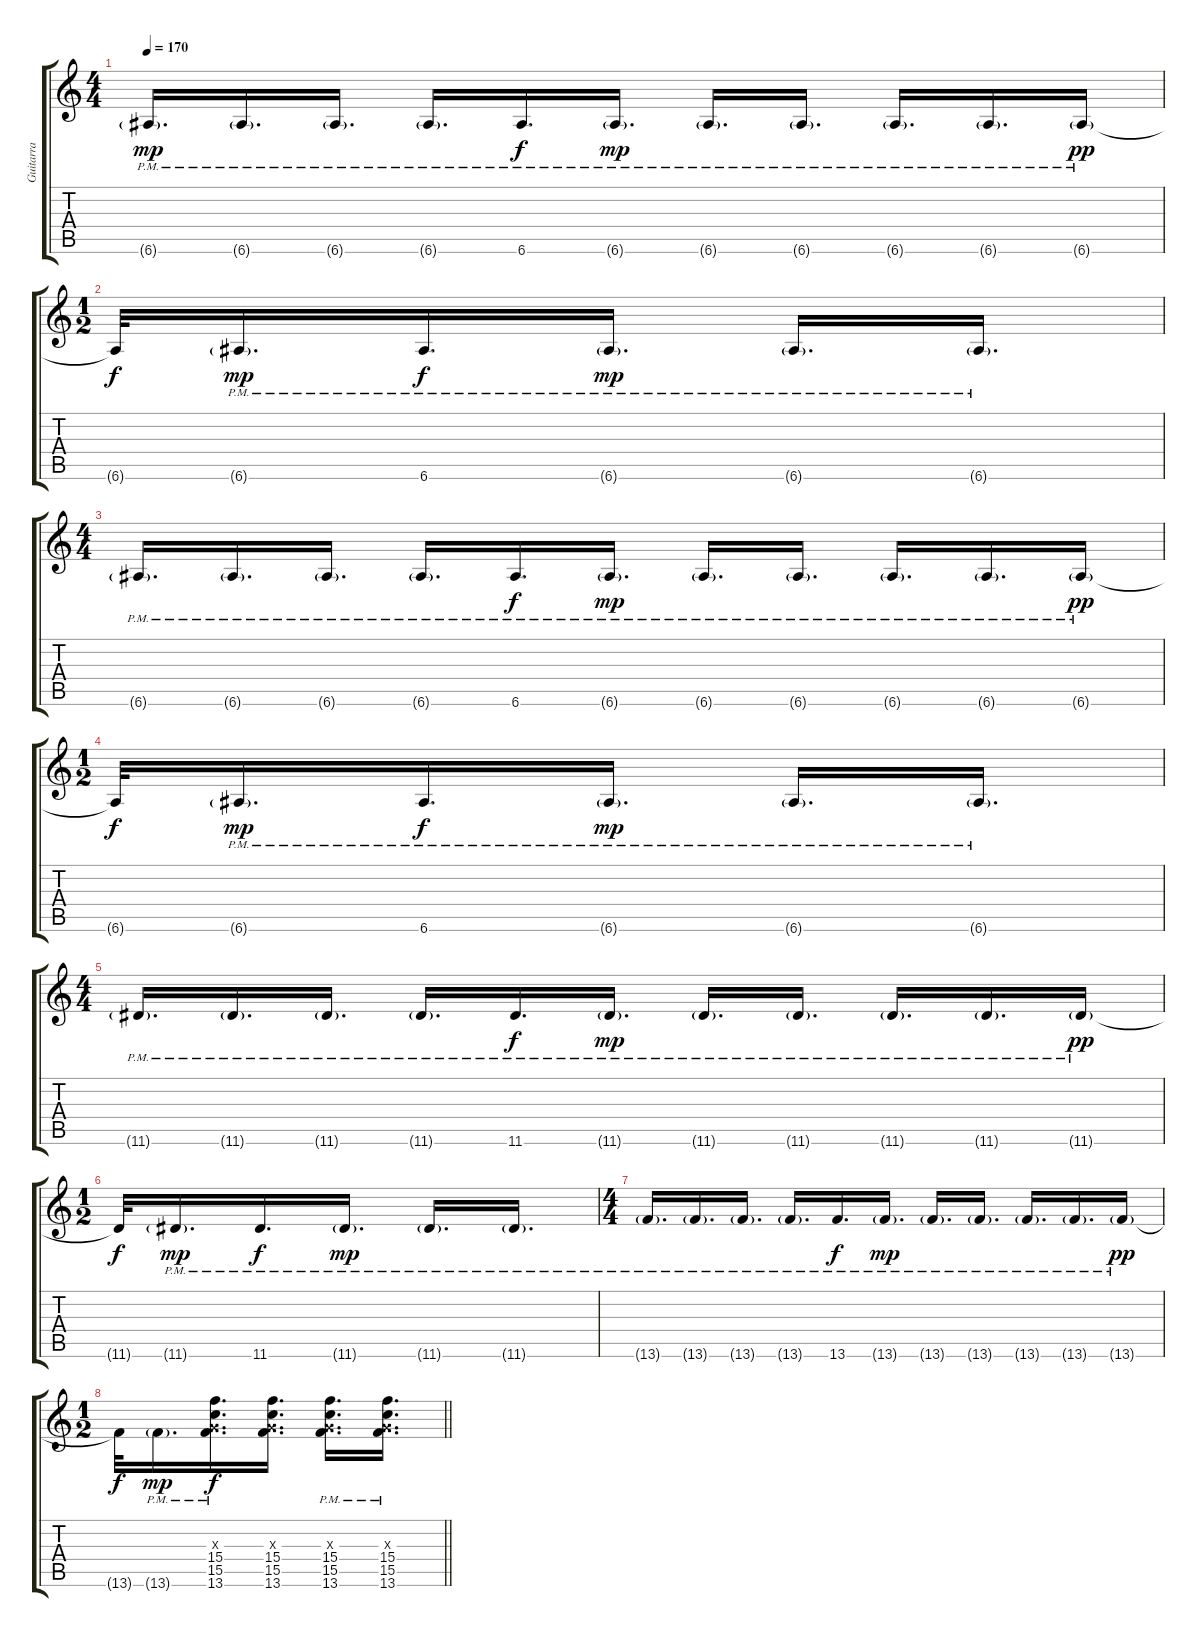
\track ("Guitarra" "Guitarra") {instrument overdrivenguitar}
\staff {score tabs}
\tuning (E4 B3 G3 D3 A2 E2) {hide}
\ts (4 4)
\tempo 170
\clef g2
\ks c
6.6{g pm}.16{d dy mp volume 11} 6.6{g pm}.16{d} 6.6{g pm}.16{d} 6.6{g pm}.16{d} 6.6{pm}.16{d dy f} 6.6{g pm}.16{d dy mp} 6.6{g pm}.16{d} 6.6{g pm}.16{d} 6.6{g pm}.16{d} 6.6{g pm}.16{d} 6.6{g pm}.16{dy pp} |
\ts (1 2)
6.6{t}.32{dy f} 6.6{g pm}.16{d dy mp} 6.6{pm}.16{d dy f} 6.6{g pm}.16{d dy mp} 6.6{g pm}.16{d} 6.6{g pm}.16{d} |
\ts (4 4)
6.6{g pm}.16{d} 6.6{g pm}.16{d} 6.6{g pm}.16{d} 6.6{g pm}.16{d} 6.6{pm}.16{d dy f} 6.6{g pm}.16{d dy mp} 6.6{g pm}.16{d} 6.6{g pm}.16{d} 6.6{g pm}.16{d} 6.6{g pm}.16{d} 6.6{g pm}.16{dy pp} |
\ts (1 2)
6.6{t}.32{dy f} 6.6{g pm}.16{d dy mp} 6.6{pm}.16{d dy f} 6.6{g pm}.16{d dy mp} 6.6{g pm}.16{d} 6.6{g pm}.16{d} |
\ts (4 4)
11.6{g pm}.16{d} 11.6{g pm}.16{d} 11.6{g pm}.16{d} 11.6{g pm}.16{d} 11.6{pm}.16{d dy f} 11.6{g pm}.16{d dy mp} 11.6{g pm}.16{d} 11.6{g pm}.16{d} 11.6{g pm}.16{d} 11.6{g pm}.16{d} 11.6{g pm}.16{dy pp} |
\ts (1 2)
11.6{t}.32{dy f} 11.6{g pm}.16{d dy mp} 11.6{pm}.16{d dy f} 11.6{g pm}.16{d dy mp} 11.6{g pm}.16{d} 11.6{g pm}.16{d} |
\ts (4 4)
13.6{g pm}.16{d} 13.6{g pm}.16{d} 13.6{g pm}.16{d} 13.6{g pm}.16{d} 13.6{pm}.16{d dy f} 13.6{g pm}.16{d dy mp} 13.6{g pm}.16{d} 13.6{g pm}.16{d} 13.6{g pm}.16{d} 13.6{g pm}.16{d} 13.6{g pm}.16{dy pp} |
\ts (1 2)
\barLineRight lightlight
13.6{t}.32{dy f} 13.6{g pm}.16{d dy mp} (0.3{x} 15.4 15.5 13.6{pm}).16{d dy f} (0.3{x} 15.4 15.5 13.6).16{d} (0.3{x} 15.4 15.5 13.6{pm}).16{d} (0.3{x} 15.4 15.5 13.6{pm}).16{d}
